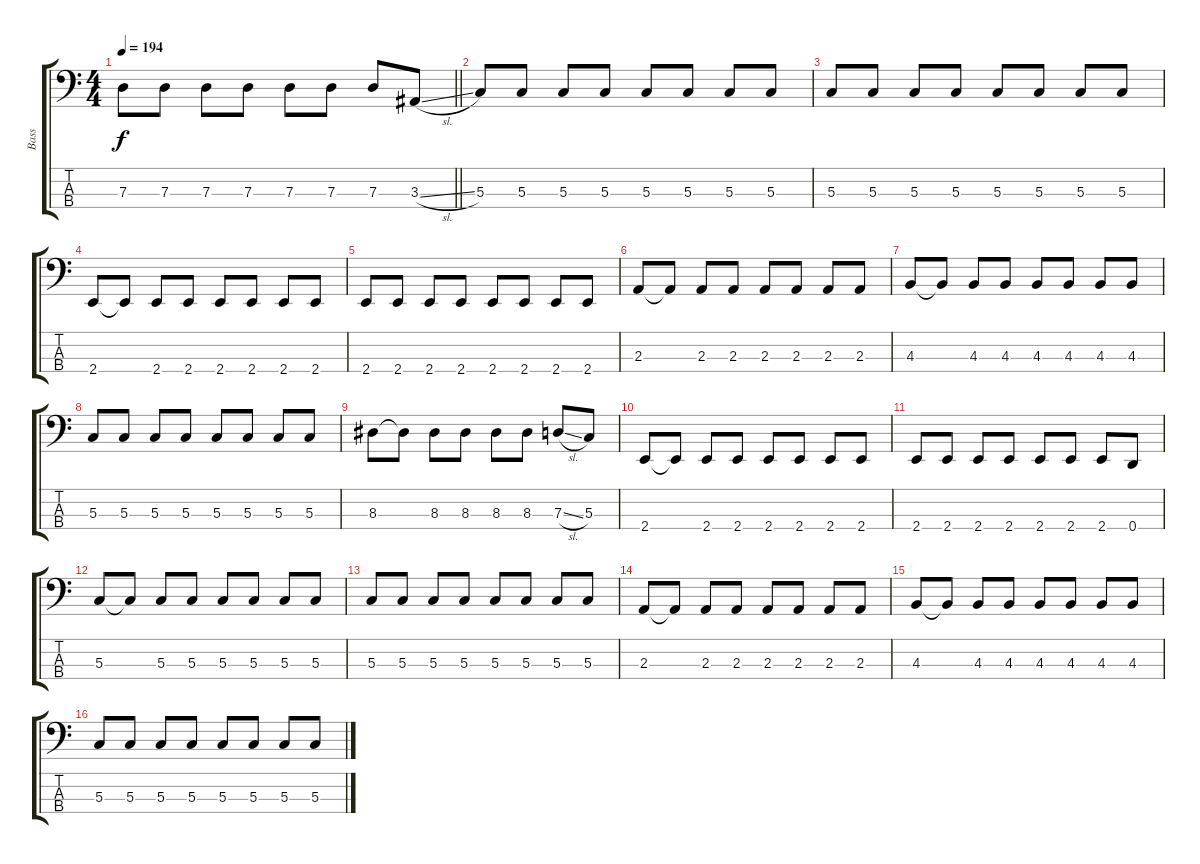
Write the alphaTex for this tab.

\track ("Bass" "Bass") {instrument electricbasspick}
\staff {score tabs}
\tuning (F2 C2 G1 D1) {hide}
\ts (4 4)
\tempo 194
\clef f4
\barLineRight lightlight
\ks c
7.3.8{dy f} 7.3.8 7.3.8 7.3.8 7.3.8 7.3.8 7.3.8 3.3{sl}.8 |
5.3.8 5.3.8 5.3.8 5.3.8 5.3.8 5.3.8 5.3.8 5.3.8 |
5.3.8 5.3.8 5.3.8 5.3.8 5.3.8 5.3.8 5.3.8 5.3.8 |
2.4.8 2.4{t}.8 2.4.8 2.4.8 2.4.8 2.4.8 2.4.8 2.4.8 |
2.4.8 2.4.8 2.4.8 2.4.8 2.4.8 2.4.8 2.4.8 2.4.8 |
2.3.8 2.3{t}.8 2.3.8 2.3.8 2.3.8 2.3.8 2.3.8 2.3.8 |
4.3.8 4.3{t}.8 4.3.8 4.3.8 4.3.8 4.3.8 4.3.8 4.3.8 |
5.3.8 5.3.8 5.3.8 5.3.8 5.3.8 5.3.8 5.3.8 5.3.8 |
8.3.8 8.3{t}.8 8.3.8 8.3.8 8.3.8 8.3.8 7.3{sl}.8 5.3.8 |
2.4.8 2.4{t}.8 2.4.8 2.4.8 2.4.8 2.4.8 2.4.8 2.4.8 |
2.4.8 2.4.8 2.4.8 2.4.8 2.4.8 2.4.8 2.4.8 0.4.8 |
5.3.8 5.3{t}.8 5.3.8 5.3.8 5.3.8 5.3.8 5.3.8 5.3.8 |
5.3.8 5.3.8 5.3.8 5.3.8 5.3.8 5.3.8 5.3.8 5.3.8 |
2.3.8 2.3{t}.8 2.3.8 2.3.8 2.3.8 2.3.8 2.3.8 2.3.8 |
4.3.8 4.3{t}.8 4.3.8 4.3.8 4.3.8 4.3.8 4.3.8 4.3.8 |
5.3.8 5.3.8 5.3.8 5.3.8 5.3.8 5.3.8 5.3.8 5.3.8
